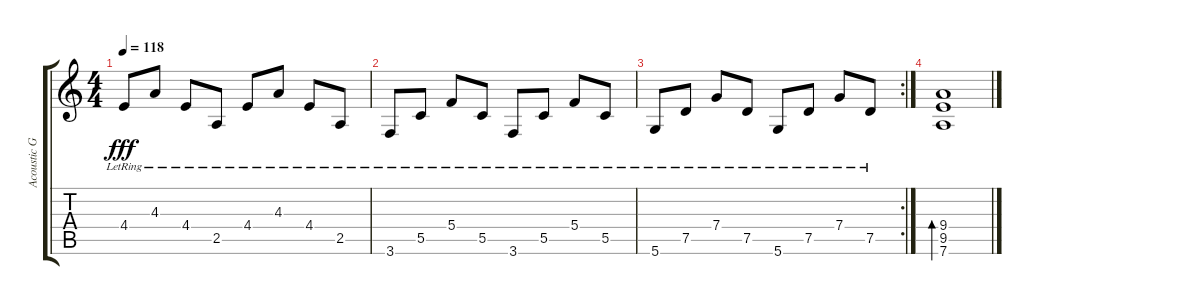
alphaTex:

\track ("Acoustic Guitar 2" "Acoustic G") {instrument acousticguitarsteel}
\staff {score tabs}
\tuning (D4 A3 F3 C3 G2 D2) {hide}
\ts (4 4)
\tempo 118
\clef g2
\ks c
4.4{lr}.8{dy fff} 4.3{lr}.8 4.4{lr}.8 2.5{lr}.8 4.4{lr}.8 4.3{lr}.8 4.4{lr}.8 2.5{lr}.8 |
3.6{lr}.8 5.5{lr}.8 5.4{lr}.8 5.5{lr}.8 3.6{lr}.8 5.5{lr}.8 5.4{lr}.8 5.5{lr}.8 |
\rc 2
5.6{lr}.8 7.5{lr}.8 7.4{lr}.8 7.5{lr}.8 5.6{lr}.8 7.5{lr}.8 7.4{lr}.8 7.5{lr}.8 |
(9.4 9.5 7.6).1{bd 480}
